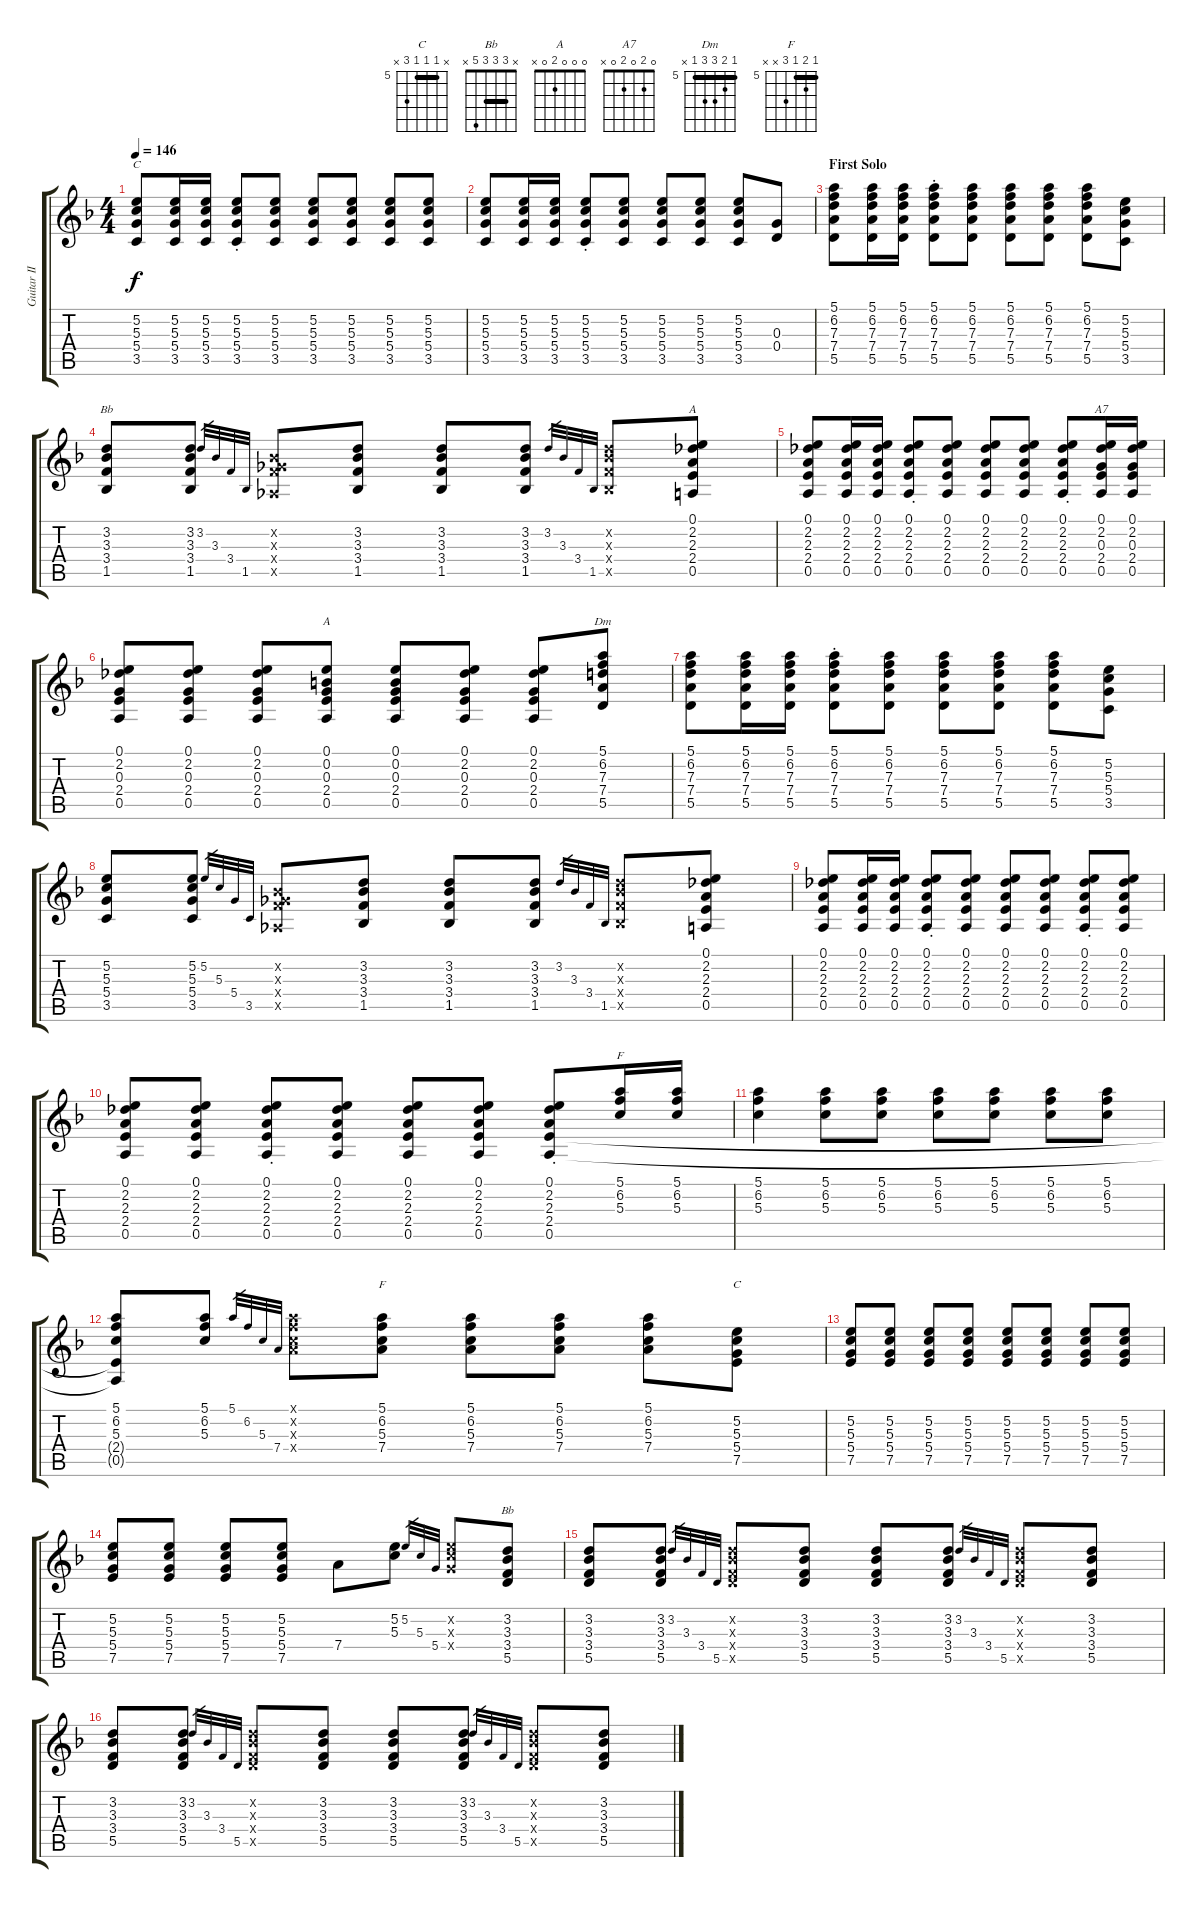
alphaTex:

\track ("Guitar II" "Guitar II") {instrument electricguitarclean}
\staff {score tabs}
\tuning (E4 B3 G3 D3 A2 E2) {hide}
\chord ("C" x 5 5 5 3 x) {barre 5}
\chord ("Bb" x 3 3 3 1 x) {barre 3}
\chord ("A" 0 2 2 2 0 x)
\chord ("A7" 0 2 0 2 0 x)
\chord ("A" 0 0 0 2 0 x)
\chord ("Dm" 5 6 7 7 5 x) {firstfret 5 barre 5}
\chord ("F" 5 6 5 x x x) {firstfret 5 barre 5}
\chord ("F" 5 6 5 7 x x) {firstfret 5 barre 5}
\chord ("C" x 5 5 5 7 x) {firstfret 5 barre 5}
\chord ("Bb" x 3 3 3 5 x) {barre 3}
\ts (4 4)
\tempo 146
\clef g2
\ks f
(5.2 5.3 5.4 3.5).8{ch "C" dy f} (5.2 5.3 5.4 3.5).16 (5.2 5.3 5.4 3.5).16 (5.2{st} 5.3{st} 5.4{st} 3.5{st}).8 (5.2 5.3 5.4 3.5).8 (5.2 5.3 5.4 3.5).8 (5.2 5.3 5.4 3.5).8 (5.2 5.3 5.4 3.5).8 (5.2 5.3 5.4 3.5).8 |
(5.2 5.3 5.4 3.5).8 (5.2 5.3 5.4 3.5).16 (5.2 5.3 5.4 3.5).16 (5.2{st} 5.3{st} 5.4{st} 3.5{st}).8 (5.2 5.3 5.4 3.5).8 (5.2 5.3 5.4 3.5).8 (5.2 5.3 5.4 3.5).8 (5.2 5.3 5.4 3.5).8 (0.3 0.4).8 |
\section ("" "First Solo")
(5.1 6.2 7.3 7.4 5.5).8 (5.1 6.2 7.3 7.4 5.5).16 (5.1 6.2 7.3 7.4 5.5).16 (5.1{st} 6.2{st} 7.3{st} 7.4{st} 5.5{st}).8 (5.1 6.2 7.3 7.4 5.5).8 (5.1 6.2 7.3 7.4 5.5).8 (5.1 6.2 7.3 7.4 5.5).8 (5.1 6.2 7.3 7.4 5.5).8 (5.2 5.3 5.4 3.5).8 |
(3.2 3.3 3.4 1.5).8{ch "Bb"} (3.2 3.3 3.4 1.5).8 3.2.32{gr} 3.3.32{gr} 3.4.32{gr} 1.5.32{gr} (-1.2{x} -1.3{x} 3.4{x} -1.5{x}).8 (3.2 3.3 3.4 1.5).8 (3.2 3.3 3.4 1.5).8 (3.2 3.3 3.4 1.5).8 3.2.32{gr} 3.3.32{gr} 3.4.32{gr} 1.5.32{gr} (3.2{x} 3.3{x} 3.4{x} 1.5{x}).8 (0.1 2.2 2.3 2.4 0.5).8{ch "A"} |
(0.1 2.2 2.3 2.4 0.5).8 (0.1 2.2 2.3 2.4 0.5).16 (0.1 2.2 2.3 2.4 0.5).16 (0.1{st} 2.2{st} 2.3{st} 2.4{st} 0.5{st}).8 (0.1 2.2 2.3 2.4 0.5).8 (0.1 2.2 2.3 2.4 0.5).8 (0.1 2.2 2.3 2.4 0.5).8 (0.1{st} 2.2{st} 2.3{st} 2.4{st} 0.5{st}).8 (0.1 2.2 0.3 2.4 0.5).16{ch "A7"} (0.1 2.2 0.3 2.4 0.5).16 |
(0.1 2.2 0.3 2.4 0.5).8 (0.1 2.2 0.3 2.4 0.5).8 (0.1 2.2 0.3 2.4 0.5).8 (0.1 0.2 0.3 2.4 0.5).8{ch "A"} (0.1 0.2 0.3 2.4 0.5).8 (0.1 2.2 0.3 2.4 0.5).8 (0.1 2.2 0.3 2.4 0.5).8 (5.1 6.2 7.3 7.4 5.5).8{ch "Dm"} |
(5.1 6.2 7.3 7.4 5.5).8 (5.1 6.2 7.3 7.4 5.5).16 (5.1 6.2 7.3 7.4 5.5).16 (5.1{st} 6.2{st} 7.3{st} 7.4{st} 5.5{st}).8 (5.1 6.2 7.3 7.4 5.5).8 (5.1 6.2 7.3 7.4 5.5).8 (5.1 6.2 7.3 7.4 5.5).8 (5.1 6.2 7.3 7.4 5.5).8 (5.2 5.3 5.4 3.5).8 |
(5.2 5.3 5.4 3.5).8 (5.2 5.3 5.4 3.5).8 5.2.32{gr} 5.3.32{gr} 5.4.32{gr} 3.5.32{gr} (-1.2{x} -1.3{x} 3.4{x} -1.5{x}).8 (3.2 3.3 3.4 1.5).8 (3.2 3.3 3.4 1.5).8 (3.2 3.3 3.4 1.5).8 3.2.32{gr} 3.3.32{gr} 3.4.32{gr} 1.5.32{gr} (3.2{x} 3.3{x} 3.4{x} 1.5{x}).8 (0.1 2.2 2.3 2.4 0.5).8 |
(0.1 2.2 2.3 2.4 0.5).8 (0.1 2.2 2.3 2.4 0.5).16 (0.1 2.2 2.3 2.4 0.5).16 (0.1{st} 2.2{st} 2.3{st} 2.4{st} 0.5{st}).8 (0.1 2.2 2.3 2.4 0.5).8 (0.1 2.2 2.3 2.4 0.5).8 (0.1 2.2 2.3 2.4 0.5).8 (0.1{st} 2.2{st} 2.3{st} 2.4{st} 0.5{st}).8 (0.1 2.2 2.3 2.4 0.5).8 |
(0.1 2.2 2.3 2.4 0.5).8 (0.1 2.2 2.3 2.4 0.5).8 (0.1{st} 2.2{st} 2.3{st} 2.4{st} 0.5{st}).8 (0.1 2.2 2.3 2.4 0.5).8 (0.1 2.2 2.3 2.4 0.5).8 (0.1 2.2 2.3 2.4 0.5).8 (0.1{st} 2.2{st} 2.3{st} 2.4{st} 0.5{st}).8 (5.1 6.2 5.3).16{ch "F"} (5.1 6.2 5.3).16 |
(5.1 6.2 5.3).4 (5.1 6.2 5.3).8 (5.1 6.2 5.3).8 (5.1 6.2 5.3).8 (5.1 6.2 5.3).8 (5.1 6.2 5.3).8 (5.1 6.2 5.3).8 |
(5.1 6.2 5.3 2.4{t} 0.5{t}).8 (5.1 6.2 5.3).8 5.1.32{gr} 6.2.32{gr} 5.3.32{gr} 7.4.32{gr} (5.1{x} 6.2{x} 5.3{x} 7.4{x}).8 (5.1 6.2 5.3 7.4).8{ch "F"} (5.1 6.2 5.3 7.4).8 (5.1 6.2 5.3 7.4).8 (5.1 6.2 5.3 7.4).8 (5.2 5.3 5.4 7.5).8{ch "C"} |
(5.2 5.3 5.4 7.5).8 (5.2 5.3 5.4 7.5).8 (5.2 5.3 5.4 7.5).8 (5.2 5.3 5.4 7.5).8 (5.2 5.3 5.4 7.5).8 (5.2 5.3 5.4 7.5).8 (5.2 5.3 5.4 7.5).8 (5.2 5.3 5.4 7.5).8 |
(5.2 5.3 5.4 7.5).8 (5.2 5.3 5.4 7.5).8 (5.2 5.3 5.4 7.5).8 (5.2 5.3 5.4 7.5).8 7.4.8 (5.2 5.3).8 5.2.32{gr} 5.3.32{gr} 5.4.32{gr} (5.2{x} 5.3{x} 5.4{x}).8 (3.2 3.3 3.4 5.5).8{ch "Bb"} |
(3.2 3.3 3.4 5.5).8 (3.2 3.3 3.4 5.5).8 3.2.32{gr} 3.3.32{gr} 3.4.32{gr} 5.5.32{gr} (3.2{x} 3.3{x} 3.4{x} 5.5{x}).8 (3.2 3.3 3.4 5.5).8 (3.2 3.3 3.4 5.5).8 (3.2 3.3 3.4 5.5).8 3.2.32{gr} 3.3.32{gr} 3.4.32{gr} 5.5.32{gr} (3.2{x} 3.3{x} 3.4{x} 5.5{x}).8 (3.2 3.3 3.4 5.5).8 |
(3.2 3.3 3.4 5.5).8 (3.2 3.3 3.4 5.5).8 3.2.32{gr} 3.3.32{gr} 3.4.32{gr} 5.5.32{gr} (3.2{x} 3.3{x} 3.4{x} 5.5{x}).8 (3.2 3.3 3.4 5.5).8 (3.2 3.3 3.4 5.5).8 (3.2 3.3 3.4 5.5).8 3.2.32{gr} 3.3.32{gr} 3.4.32{gr} 5.5.32{gr} (3.2{x} 3.3{x} 3.4{x} 5.5{x}).8 (3.2 3.3 3.4 5.5).8
